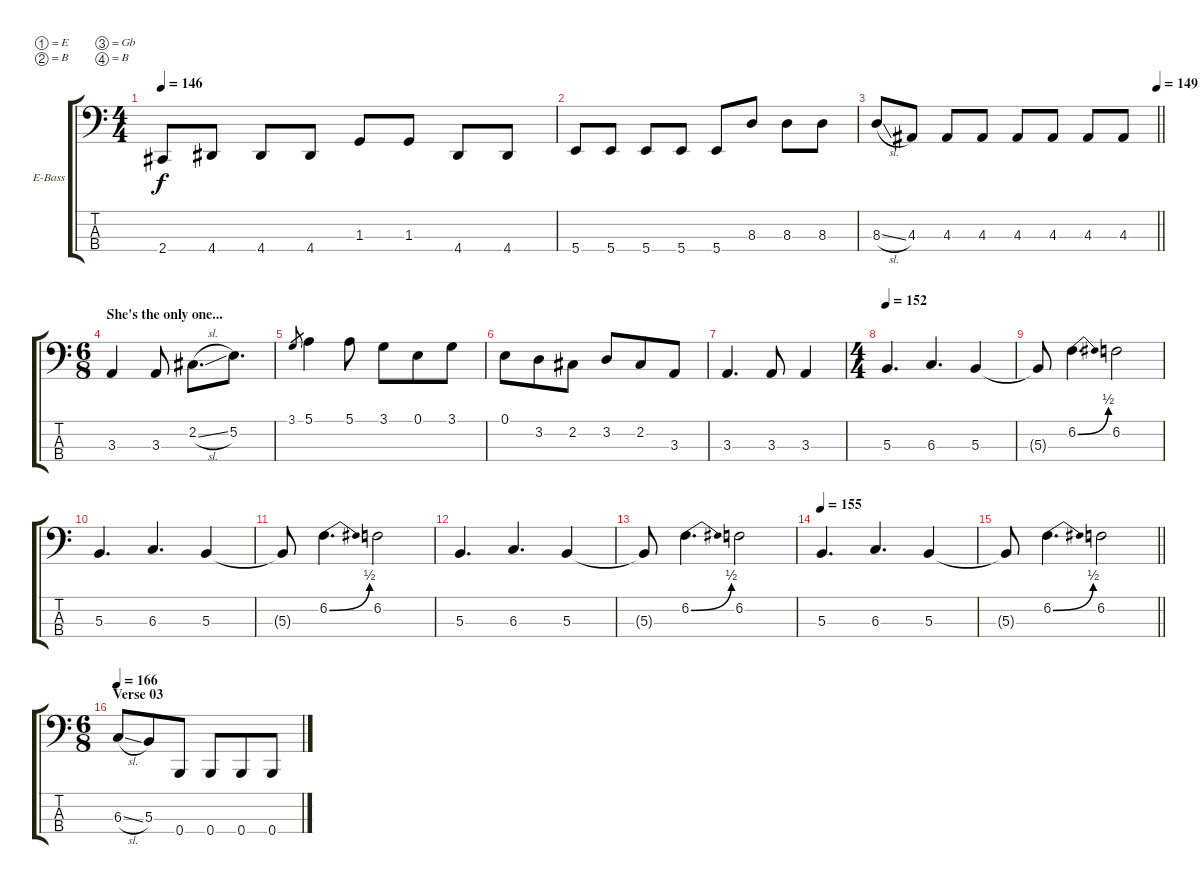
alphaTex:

\bracketExtendMode groupsimilarinstruments
\firstSystemTrackNameOrientation horizontal
\otherSystemsTrackNameOrientation horizontal
\track ("Bass" "E-Bass") {instrument electricbassfinger}
\staff {score tabs}
\tuning (E2 B1 Gb1 B0)
\ts (4 4)
\tempo 146
\clef f4
\ks c
2.4.8{dy f} 4.4.8 4.4.8 4.4.8 1.3.8 1.3.8 4.4.8 4.4.8 |
5.4.8 5.4.8 5.4.8 5.4.8 5.4.8 8.3.8 8.3.8 8.3.8 |
\tempo (149 1)
\barLineRight lightlight
8.3{sl}.8 4.3.8 4.3.8 4.3.8 4.3.8 4.3.8 4.3.8 4.3.8 |
\ts (6 8)
\beaming (8 3 3)
\section ("" "She's the only one...")
3.3.4 3.3.8 2.2{sl}.8{d} 5.2.8{d} |
3.1.8{gr} 5.1.4 5.1.8 3.1.8 0.1.8 3.1.8 |
0.1.8 3.2.8 2.2.8 3.2.8 2.2.8 3.3.8 |
3.3.4{d} 3.3.8 3.3.4 |
\ts (4 4)
\beaming (8 2 2 2 2)
\tempo 152
5.3.4{d} 6.3.4{d} 5.3.4 |
5.3{t}.8 6.2{be (bend 0 0 7.199999999999999 2)}.4{d} 6.2.2 |
5.3.4{d} 6.3.4{d} 5.3.4 |
5.3{t}.8 6.2{be (bend 0 0 7.199999999999999 2)}.4{d} 6.2.2 |
5.3.4{d} 6.3.4{d} 5.3.4 |
5.3{t}.8 6.2{be (bend 0 0 7.199999999999999 2)}.4{d} 6.2.2 |
\tempo 155
5.3.4{d} 6.3.4{d} 5.3.4 |
\barLineRight lightlight
5.3{t}.8 6.2{be (bend 0 0 7.199999999999999 2)}.4{d} 6.2.2 |
\ts (6 8)
\beaming (8 3 3)
\section ("" "Verse 03")
\tempo 166
6.3{sl}.8 5.3.8 0.4.8 0.4.8 0.4.8 0.4.8
